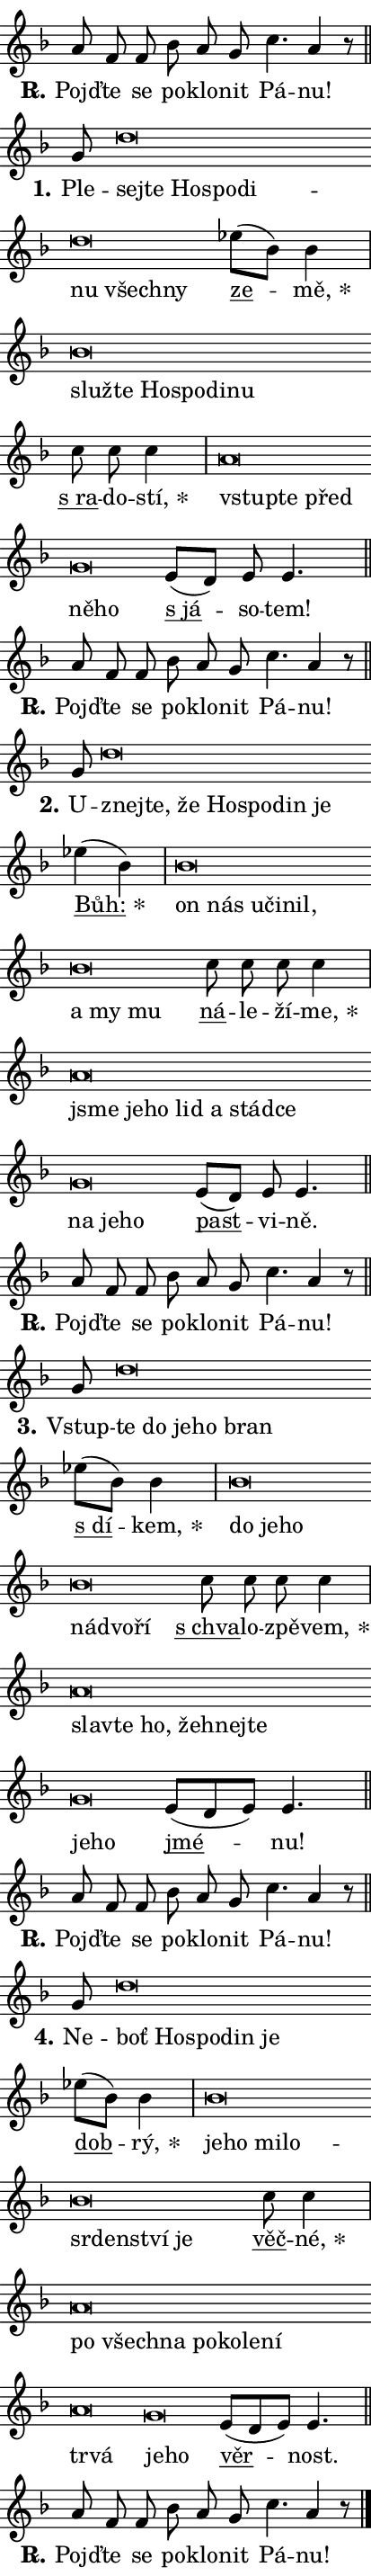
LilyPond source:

\version "2.24.0"
\header { tagline = "" }
\paper {
  indent = 0\cm
  top-margin = 0\cm
  right-margin = 0\cm
  bottom-margin = 0\cm
  left-margin = 0\cm
  paper-width = 7\cm
  page-breaking = #ly:one-page-breaking
  system-system-spacing.basic-distance = #11
  score-system-spacing.basic-distance = #11
  ragged-last = ##f
}


%% Author: Thomas Morley
%% https://lists.gnu.org/archive/html/lilypond-user/2020-05/msg00002.html
#(define (line-position grob)
"Returns position of @var[grob} in current system:
   @code{'start}, if at first time-step
   @code{'end}, if at last time-step
   @code{'middle} otherwise
"
  (let* ((col (ly:item-get-column grob))
         (ln (ly:grob-object col 'left-neighbor))
         (rn (ly:grob-object col 'right-neighbor))
         (col-to-check-left (if (ly:grob? ln) ln col))
         (col-to-check-right (if (ly:grob? rn) rn col))
         (break-dir-left
           (and
             (ly:grob-property col-to-check-left 'non-musical #f)
             (ly:item-break-dir col-to-check-left)))
         (break-dir-right
           (and
             (ly:grob-property col-to-check-right 'non-musical #f)
             (ly:item-break-dir col-to-check-right))))
        (cond ((eqv? 1 break-dir-left) 'start)
              ((eqv? -1 break-dir-right) 'end)
              (else 'middle))))

#(define (tranparent-at-line-position vctor)
  (lambda (grob)
  "Relying on @code{line-position} select the relevant enry from @var{vctor}.
Used to determine transparency,"
    (case (line-position grob)
      ((end) (not (vector-ref vctor 0)))
      ((middle) (not (vector-ref vctor 1)))
      ((start) (not (vector-ref vctor 2))))))

noteHeadBreakVisibility =
#(define-music-function (break-visibility)(vector?)
"Makes @code{NoteHead}s transparent relying on @var{break-visibility}"
#{
  \override NoteHead.transparent =
    #(tranparent-at-line-position break-visibility)
#})

#(define delete-ledgers-for-transparent-note-heads
  (lambda (grob)
    "Reads whether a @code{NoteHead} is transparent.
If so this @code{NoteHead} is removed from @code{'note-heads} from
@var{grob}, which is supposed to be @code{LedgerLineSpanner}.
As a result ledgers are not printed for this @code{NoteHead}"
    (let* ((nhds-array (ly:grob-object grob 'note-heads))
           (nhds-list
             (if (ly:grob-array? nhds-array)
                 (ly:grob-array->list nhds-array)
                 '()))
           ;; Relies on the transparent-property being done before
           ;; Staff.LedgerLineSpanner.after-line-breaking is executed.
           ;; This is fragile ...
           (to-keep
             (remove
               (lambda (nhd)
                 (ly:grob-property nhd 'transparent #f))
               nhds-list)))
      ;; TODO find a better method to iterate over grob-arrays, similiar
      ;; to filter/remove etc for lists
      ;; For now rebuilt from scratch
      (set! (ly:grob-object grob 'note-heads)  '())
      (for-each
        (lambda (nhd)
          (ly:pointer-group-interface::add-grob grob 'note-heads nhd))
        to-keep))))

hideNotes = {
  \noteHeadBreakVisibility #begin-of-line-visible
}
unHideNotes = {
  \noteHeadBreakVisibility #all-visible
}

% work-around for resetting accidentals
% https://lilypond.org/doc/v2.23/Documentation/notation/displaying-rhythms#unmetered-music
cadenzaMeasure = {
  \cadenzaOff
  \partial 1024 s1024
  \cadenzaOn
}

#(define-markup-command (accent layout props text) (markup?)
  "Underline accented syllable"
  (interpret-markup layout props
    #{\markup \override #'(offset . 4.3) \underline { #text }#}))

responsum = \markup \concat {
  "R" \hspace #-1.05 \path #0.1 #'((moveto 0 0.07) (lineto 0.9 0.8)) \hspace #0.05 "."
}

\layout {
    \context {
        \Staff
        \remove "Time_signature_engraver"
        \override LedgerLineSpanner.after-line-breaking = #delete-ledgers-for-transparent-note-heads
    }
    \context {
        \Voice {
            \override NoteHead.output-attributes = #'((class . "notehead"))
            \override Hairpin.height = #0.55
        }
    }
    \context {
        \Lyrics {
            \override StanzaNumber.output-attributes = #'((class . "stanzanumber"))
            \override LyricSpace.minimum-distance = #0.9
            \override LyricText.font-name = #"TeX Gyre Schola"
            \override LyricText.font-size = 1
            \override StanzaNumber.font-name = #"TeX Gyre Schola Bold"
            \override StanzaNumber.font-size = 1
        }
    }
}

% magnetic-lyrics.ily
%
%   written by
%     Jean Abou Samra <jean@abou-samra.fr>
%     Werner Lemberg <wl@gnu.org>
%
%   adapted by
%     Jiri Hon <jiri.hon@gmail.com>
%
% Version 2022-Apr-15

% https://www.mail-archive.com/lilypond-user@gnu.org/msg149350.html

#(define (Left_hyphen_pointer_engraver context)
   "Collect syllable-hyphen-syllable occurrences in lyrics and store
them in properties.  This engraver only looks to the left.  For
example, if the lyrics input is @code{foo -- bar}, it does the
following.

@itemize @bullet
@item
Set the @code{text} property of the @code{LyricHyphen} grob between
@q{foo} and @q{bar} to @code{foo}.

@item
Set the @code{left-hyphen} property of the @code{LyricText} grob with
text @q{foo} to the @code{LyricHyphen} grob between @q{foo} and
@q{bar}.
@end itemize

Use this auxiliary engraver in combination with the
@code{lyric-@/text::@/apply-@/magnetic-@/offset!} hook."
   (let ((hyphen #f)
         (text #f))
     (make-engraver
      (acknowledgers
       ((lyric-syllable-interface engraver grob source-engraver)
        (set! text grob)))
      (end-acknowledgers
       ((lyric-hyphen-interface engraver grob source-engraver)
        ;(when (not (grob::has-interface grob 'lyric-space-interface))
          (set! hyphen grob)));)
      ((stop-translation-timestep engraver)
       (when (and text hyphen)
         (ly:grob-set-object! text 'left-hyphen hyphen))
       (set! text #f)
       (set! hyphen #f)))))

#(define (lyric-text::apply-magnetic-offset! grob)
   "If the space between two syllables is less than the value in
property @code{LyricText@/.details@/.squash-threshold}, move the right
syllable to the left so that it gets concatenated with the left
syllable.

Use this function as a hook for
@code{LyricText@/.after-@/line-@/breaking} if the
@code{Left_@/hyphen_@/pointer_@/engraver} is active."
   (let ((hyphen (ly:grob-object grob 'left-hyphen #f)))
     (when hyphen
       (let ((left-text (ly:spanner-bound hyphen LEFT)))
         (when (grob::has-interface left-text 'lyric-syllable-interface)
           (let* ((common (ly:grob-common-refpoint grob left-text X))
                  (this-x-ext (ly:grob-extent grob common X))
                  (left-x-ext
                   (begin
                     ;; Trigger magnetism for left-text.
                     (ly:grob-property left-text 'after-line-breaking)
                     (ly:grob-extent left-text common X)))
                  ;; `delta` is the gap width between two syllables.
                  (delta (- (interval-start this-x-ext)
                            (interval-end left-x-ext)))
                  (details (ly:grob-property grob 'details))
                  (threshold (assoc-get 'squash-threshold details 0.2)))
             (when (< delta threshold)
               (let* (;; We have to manipulate the input text so that
                      ;; ligatures crossing syllable boundaries are not
                      ;; disabled.  For languages based on the Latin
                      ;; script this is essentially a beautification.
                      ;; However, for non-Western scripts it can be a
                      ;; necessity.
                      (lt (ly:grob-property left-text 'text))
                      (rt (ly:grob-property grob 'text))
                      (is-space (grob::has-interface hyphen 'lyric-space-interface))
                      (space (if is-space " " ""))
                      (space-markup (grob-interpret-markup grob " "))
                      (space-size (interval-length (ly:stencil-extent space-markup X)))
                      (extra-delta (if is-space space-size 0))
                      ;; Append new syllable.
                      (ltrt-space (if (and (string? lt) (string? rt))
                                (string-append lt space rt)
                                (make-concat-markup (list lt space rt))))
                      ;; Right-align `ltrt` to the right side.
                      (ltrt-space-markup (grob-interpret-markup
                               grob
                               (make-translate-markup
                                (cons (interval-length this-x-ext) 0)
                                (make-right-align-markup ltrt-space)))))
                 (begin
                   ;; Don't print `left-text`.
                   (ly:grob-set-property! left-text 'stencil #f)
                   ;; Set text and stencil (which holds all collected
                   ;; syllables so far) and shift it to the left.
                   (ly:grob-set-property! grob 'text ltrt-space)
                   (ly:grob-set-property! grob 'stencil ltrt-space-markup)
                   (ly:grob-translate-axis! grob (- (- delta extra-delta)) X))))))))))


#(define (lyric-hyphen::displace-bounds-first grob)
   ;; Make very sure this callback isn't triggered too early.
   (let ((left (ly:spanner-bound grob LEFT))
         (right (ly:spanner-bound grob RIGHT)))
     (ly:grob-property left 'after-line-breaking)
     (ly:grob-property right 'after-line-breaking)
     (ly:lyric-hyphen::print grob)))

squashThreshold = #0.4

\layout {
  \context {
    \Lyrics
    \consists #Left_hyphen_pointer_engraver
    \override LyricText.after-line-breaking =
      #lyric-text::apply-magnetic-offset!
    \override LyricHyphen.stencil = #lyric-hyphen::displace-bounds-first
    \override LyricText.details.squash-threshold = \squashThreshold
    \override LyricHyphen.minimum-distance = 0
    \override LyricHyphen.minimum-length = \squashThreshold
  }
}

squash = \override LyricText.details.squash-threshold = 9999
unSquash = \override LyricText.details.squash-threshold = \squashThreshold

left = \override LyricText.self-alignment-X = #LEFT
unLeft = \revert LyricText.self-alignment-X

starOffset = #(lambda (grob) 
                (let ((x_offset (ly:self-alignment-interface::aligned-on-x-parent grob)))
                  (if (= x_offset 0) 0 (+ x_offset 1.2))))

star = #(define-music-function (syllable)(string?)
"Append star separator at the end of a syllable"
#{
  \once \override LyricText.X-offset = #starOffset
  \lyricmode { \markup {
    #syllable
    \override #'((font-name . "TeX Gyre Schola Bold")) \hspace #0.2 \lower #0.65 \larger "*"
  } }
#})

starAccent = #(define-music-function (syllable)(string?)
"Append star separator at the end of a syllable and make accent"
#{
  \once \override LyricText.X-offset = #starOffset
  \lyricmode { \markup {
    \accent #syllable
    \override #'((font-name . "TeX Gyre Schola Bold")) \hspace #0.2 \lower #0.65 \larger "*"
  } }
#})

breath = #(define-music-function (syllable)(string?)
"Append breathing indicator at the end of a syllable"
#{
  \lyricmode { \markup { #syllable "+" } }
#})

optionalBreath = #(define-music-function (syllable)(string?)
"Append optional breathing indicator at the end of a syllable"
#{
  \lyricmode { \markup { #syllable "(+)" } }
#})


\score {
    <<
        \new Voice = "melody" { \cadenzaOn \key f \major \relative { a'8 f f bes a g c4. a4 r8 \cadenzaMeasure \bar "||" \break } }
        \new Lyrics \lyricsto "melody" { \lyricmode { \set stanza = \responsum
Pojď -- te se po -- klo -- nit Pá -- nu! } }
    >>
    \layout {}
}

\score {
    <<
        \new Voice = "melody" { \cadenzaOn \key f \major \relative { g'8 d'\breve*1/16 \hideNotes \breve*1/16 \bar "" \breve*1/16 \bar "" \breve*1/16 \bar "" \breve*1/16 \bar "" \breve*1/16 \bar "" \breve*1/16 \breve*1/16 \bar "" \unHideNotes \bar "" es8[( bes)] bes4 \cadenzaMeasure \bar "|" bes\breve*1/16 \hideNotes \breve*1/16 \bar "" \breve*1/16 \bar "" \breve*1/16 \bar "" \breve*1/16 \breve*1/16 \bar "" \unHideNotes \bar "" c8 c c4 \cadenzaMeasure \bar "|" a\breve*1/16 \hideNotes \breve*1/16 \breve*1/16 \bar "" \unHideNotes g\breve*1/16 \hideNotes \breve*1/16 \bar "" \unHideNotes \bar "" e8[( d)] e e4. \cadenzaMeasure \bar "||" \break } }
        \new Lyrics \lyricsto "melody" { \lyricmode { \set stanza = "1."
Ple -- \left sej -- \squash te Ho -- spo -- di -- nu všech -- ny \unLeft \unSquash \markup \accent ze -- \star mě, \left služ -- \squash te Ho -- spo -- di -- nu \unLeft \unSquash \markup \accent "s ra" -- do -- \star stí, \left vstup -- \squash te před \left \unLeft \unSquash ně -- \squash ho \unLeft \unSquash \markup \accent "s já" -- so -- tem! } }
    >>
    \layout {}
}

\score {
    <<
        \new Voice = "melody" { \cadenzaOn \key f \major \relative { a'8 f f bes a g c4. a4 r8 \cadenzaMeasure \bar "||" \break } }
        \new Lyrics \lyricsto "melody" { \lyricmode { \set stanza = \responsum
Pojď -- te se po -- klo -- nit Pá -- nu! } }
    >>
    \layout {}
}

\score {
    <<
        \new Voice = "melody" { \cadenzaOn \key f \major \relative { g'8 d'\breve*1/16 \hideNotes \breve*1/16 \bar "" \breve*1/16 \bar "" \breve*1/16 \bar "" \breve*1/16 \bar "" \breve*1/16 \breve*1/16 \bar "" \unHideNotes \bar "" es4( bes) \cadenzaMeasure \bar "|" bes\breve*1/16 \hideNotes \breve*1/16 \bar "" \breve*1/16 \bar "" \breve*1/16 \bar "" \breve*1/16 \bar "" \breve*1/16 \bar "" \breve*1/16 \breve*1/16 \bar "" \unHideNotes \bar "" c8 c c c4 \cadenzaMeasure \bar "|" a\breve*1/16 \hideNotes \breve*1/16 \bar "" \breve*1/16 \bar "" \breve*1/16 \bar "" \breve*1/16 \bar "" \breve*1/16 \breve*1/16 \bar "" \unHideNotes g\breve*1/16 \hideNotes \breve*1/16 \breve*1/16 \bar "" \unHideNotes \bar "" e8[( d)] e e4. \cadenzaMeasure \bar "||" \break } }
        \new Lyrics \lyricsto "melody" { \lyricmode { \set stanza = "2."
U -- \left znej -- \squash te, že Ho -- spo -- din je \unLeft \unSquash \starAccent Bůh: \left on \squash nás u -- či -- nil, a my mu \unLeft \unSquash \markup \accent ná -- le -- ží -- \star me, \left jsme \squash je -- ho lid a stád -- ce \left \unLeft \unSquash na \squash je -- ho \unLeft \unSquash \markup \accent past -- vi -- ně. } }
    >>
    \layout {}
}

\score {
    <<
        \new Voice = "melody" { \cadenzaOn \key f \major \relative { a'8 f f bes a g c4. a4 r8 \cadenzaMeasure \bar "||" \break } }
        \new Lyrics \lyricsto "melody" { \lyricmode { \set stanza = \responsum
Pojď -- te se po -- klo -- nit Pá -- nu! } }
    >>
    \layout {}
}

\score {
    <<
        \new Voice = "melody" { \cadenzaOn \key f \major \relative { g'8 d'\breve*1/16 \hideNotes \breve*1/16 \bar "" \breve*1/16 \bar "" \breve*1/16 \breve*1/16 \bar "" \unHideNotes \bar "" es8[( bes)] bes4 \cadenzaMeasure \bar "|" bes\breve*1/16 \hideNotes \breve*1/16 \bar "" \breve*1/16 \bar "" \breve*1/16 \bar "" \breve*1/16 \breve*1/16 \bar "" \unHideNotes \bar "" c8 c c c4 \cadenzaMeasure \bar "|" a\breve*1/16 \hideNotes \breve*1/16 \bar "" \breve*1/16 \bar "" \breve*1/16 \bar "" \breve*1/16 \breve*1/16 \bar "" \unHideNotes g\breve*1/16 \hideNotes \breve*1/16 \bar "" \unHideNotes \bar "" e8[( d e)] e4. \cadenzaMeasure \bar "||" \break } }
        \new Lyrics \lyricsto "melody" { \lyricmode { \set stanza = "3."
Vstup -- \left te \squash do je -- ho bran \unLeft \unSquash \markup \accent "s dí" -- \star kem, \left do \squash je -- ho ná -- dvo -- ří \unLeft \unSquash \markup \accent "s chva" -- lo -- zpě -- \star vem, \left sla -- \squash vte ho, žeh -- nej -- te \left \unLeft \unSquash je -- \squash ho \unLeft \unSquash \markup \accent jmé -- nu! } }
    >>
    \layout {}
}

\score {
    <<
        \new Voice = "melody" { \cadenzaOn \key f \major \relative { a'8 f f bes a g c4. a4 r8 \cadenzaMeasure \bar "||" \break } }
        \new Lyrics \lyricsto "melody" { \lyricmode { \set stanza = \responsum
Pojď -- te se po -- klo -- nit Pá -- nu! } }
    >>
    \layout {}
}

\score {
    <<
        \new Voice = "melody" { \cadenzaOn \key f \major \relative { g'8 d'\breve*1/16 \hideNotes \breve*1/16 \bar "" \breve*1/16 \bar "" \breve*1/16 \breve*1/16 \bar "" \unHideNotes \bar "" es8[( bes)] bes4 \cadenzaMeasure \bar "|" bes\breve*1/16 \hideNotes \breve*1/16 \bar "" \breve*1/16 \bar "" \breve*1/16 \bar "" \breve*1/16 \bar "" \breve*1/16 \bar "" \breve*1/16 \breve*1/16 \bar "" \unHideNotes \bar "" c8 c4 \cadenzaMeasure \bar "|" a\breve*1/16 \hideNotes \breve*1/16 \bar "" \breve*1/16 \bar "" \breve*1/16 \bar "" \breve*1/16 \bar "" \breve*1/16 \bar "" \breve*1/16 \bar "" \breve*1/16 \breve*1/16 \bar "" \unHideNotes g\breve*1/16 \hideNotes \breve*1/16 \bar "" \unHideNotes \bar "" e8[( d e)] e4. \cadenzaMeasure \bar "||" \break } }
        \new Lyrics \lyricsto "melody" { \lyricmode { \set stanza = "4."
Ne -- \left boť \squash Ho -- spo -- din je \unLeft \unSquash \markup \accent dob -- \star rý, \left je -- \squash ho mi -- lo -- sr -- den -- ství je \unLeft \unSquash \markup \accent věč -- \star né, \left po \squash všech -- na po -- ko -- le -- ní tr -- vá \left \unLeft \unSquash je -- \squash ho \unLeft \unSquash \markup \accent věr -- nost. } }
    >>
    \layout {}
}

\score {
    <<
        \new Voice = "melody" { \cadenzaOn \key f \major \relative { a'8 f f bes a g c4. a4 r8 \cadenzaMeasure \bar "||" \break } \bar "|." }
        \new Lyrics \lyricsto "melody" { \lyricmode { \set stanza = \responsum
Pojď -- te se po -- klo -- nit Pá -- nu! } }
    >>
    \layout {}
}
